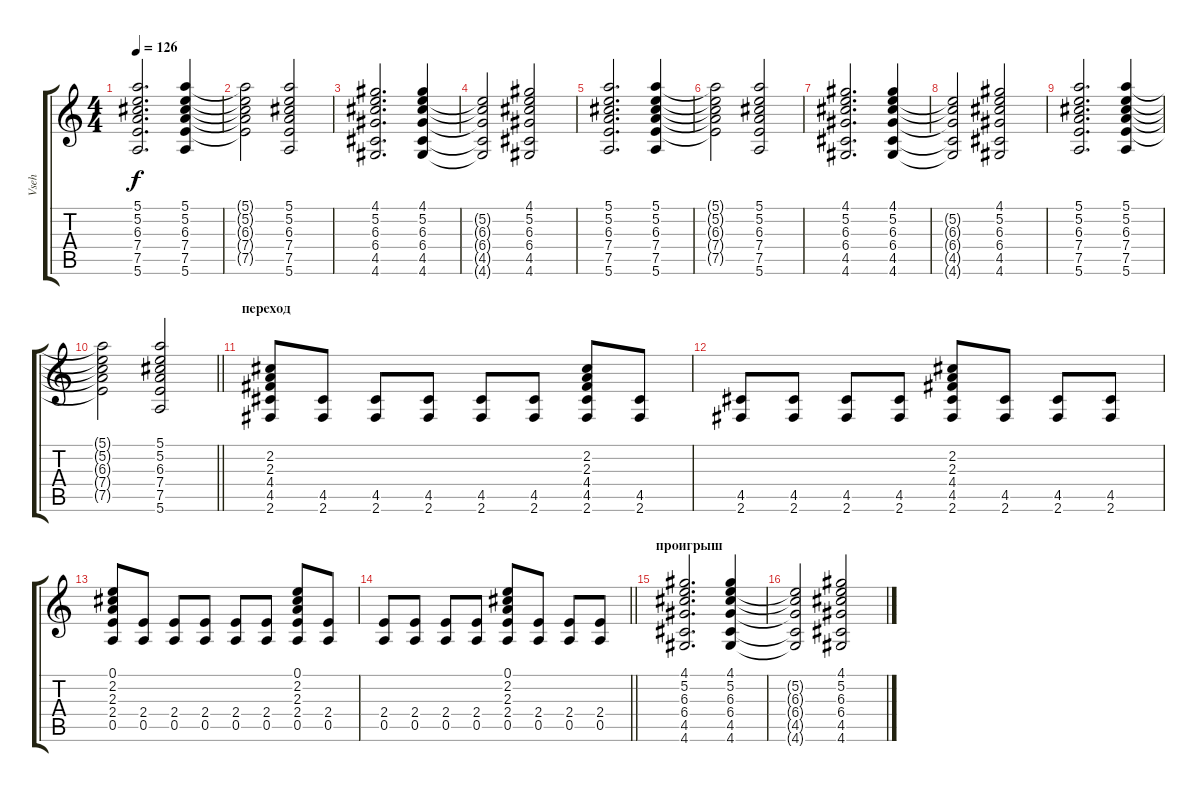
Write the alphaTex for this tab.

\track ("Vseh" "Vseh") {instrument acousticguitarsteel}
\staff {score tabs}
\tuning (E4 B3 G3 D3 A2 E2) {hide}
\ts (4 4)
\tempo 126
\clef g2
\ks c
(5.1 5.2 6.3 7.4 7.5 5.6).2{d dy f} (5.1 5.2 6.3 7.4 7.5 5.6).4 |
(5.1{t} 5.2{t} 6.3{t} 7.4{t} 7.5{t}).2 (5.1 5.2 6.3 7.4 7.5 5.6).2 |
(4.1 5.2 6.3 6.4 4.5 4.6).2{d} (4.1 5.2 6.3 6.4 4.5 4.6).4 |
(5.2{t} 6.3{t} 6.4{t} 4.5{t} 4.6{t}).2 (4.1 5.2 6.3 6.4 4.5 4.6).2 |
(5.1 5.2 6.3 7.4 7.5 5.6).2{d} (5.1 5.2 6.3 7.4 7.5 5.6).4 |
(5.1{t} 5.2{t} 6.3{t} 7.4{t} 7.5{t}).2 (5.1 5.2 6.3 7.4 7.5 5.6).2 |
(4.1 5.2 6.3 6.4 4.5 4.6).2{d} (4.1 5.2 6.3 6.4 4.5 4.6).4 |
(5.2{t} 6.3{t} 6.4{t} 4.5{t} 4.6{t}).2 (4.1 5.2 6.3 6.4 4.5 4.6).2 |
(5.1 5.2 6.3 7.4 7.5 5.6).2{d} (5.1 5.2 6.3 7.4 7.5 5.6).4 |
\barLineRight lightlight
(5.1{t} 5.2{t} 6.3{t} 7.4{t} 7.5{t}).2 (5.1 5.2 6.3 7.4 7.5 5.6).2 |
\section ("" "переход")
(2.2 2.3 4.4 4.5 2.6).8 (4.5 2.6).8 (4.5 2.6).8 (4.5 2.6).8 (4.5 2.6).8 (4.5 2.6).8 (2.2 2.3 4.4 4.5 2.6).8 (4.5 2.6).8 |
(4.5 2.6).8 (4.5 2.6).8 (4.5 2.6).8 (4.5 2.6).8 (2.2 2.3 4.4 4.5 2.6).8 (4.5 2.6).8 (4.5 2.6).8 (4.5 2.6).8 |
(0.1 2.2 2.3 2.4 0.5).8 (2.4 0.5).8 (2.4 0.5).8 (2.4 0.5).8 (2.4 0.5).8 (2.4 0.5).8 (0.1 2.2 2.3 2.4 0.5).8 (2.4 0.5).8 |
\barLineRight lightlight
(2.4 0.5).8 (2.4 0.5).8 (2.4 0.5).8 (2.4 0.5).8 (0.1 2.2 2.3 2.4 0.5).8 (2.4 0.5).8 (2.4 0.5).8 (2.4 0.5).8 |
\section ("" "проигрыш")
(4.1 5.2 6.3 6.4 4.5 4.6).2{d} (4.1 5.2 6.3 6.4 4.5 4.6).4 |
(5.2{t} 6.3{t} 6.4{t} 4.5{t} 4.6{t}).2 (4.1 5.2 6.3 6.4 4.5 4.6).2
